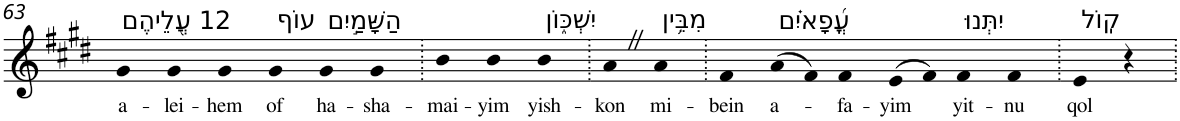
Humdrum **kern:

**kern	**text
*part1	*part1
*staff1	*staff1
*I"Piano	*
*I'Pno	*
!!LO:PB:g=z
*clefG2	*
*k[f#c#g#d#]	*
*E:	*
=63	=63
!LO:TX:a:t=12 עֲ֭לֵיהֶם	!
!	!LO:LY:b
4g#	a-
!	!LO:LY:b
4g#	-lei-
!	!LO:LY:b
4g#	-hem
!LO:TX:a:t=עוֹף	!
!	!LO:LY:b
4g#	of
!LO:TX:a:t=הַשָּׁמַ֣יִם	!
!	!LO:LY:b
4g#	ha-
!	!LO:LY:b
4g#	-sha-
=64.	=64.
!	!LO:LY:b
4b	-mai-
!	!LO:LY:b
4b	-yim
!LO:TX:a:t=יִשְׁכּ֑וֹן	!
!	!LO:LY:b
4b	yish-
=65.	=65.
!	!LO:LY:b
4aZ	-kon
!LO:TX:a:t=מִבֵּ֥ין	!
!	!LO:LY:b
4a	mi-
=66.	=66.
!	!LO:LY:b
4f#	-bein
!LO:TX:a:t=עֳ֝פָאיִ֗ם	!
!	!LO:LY:b
(>8a	a-
8f#)	.
!	!LO:LY:b
4f#	-fa-
!	!LO:LY:b
(>8e	-yim
8f#)	.
!LO:TX:a:t=יִתְּנוּ	!
!	!LO:LY:b
4f#	yit-
!	!LO:LY:b
4f#	-nu
=67.	=67.
!LO:TX:a:t=קֽוֹל	!
!	!LO:LY:b
4e	qol
4r	.
=.	=.
*-	*-
